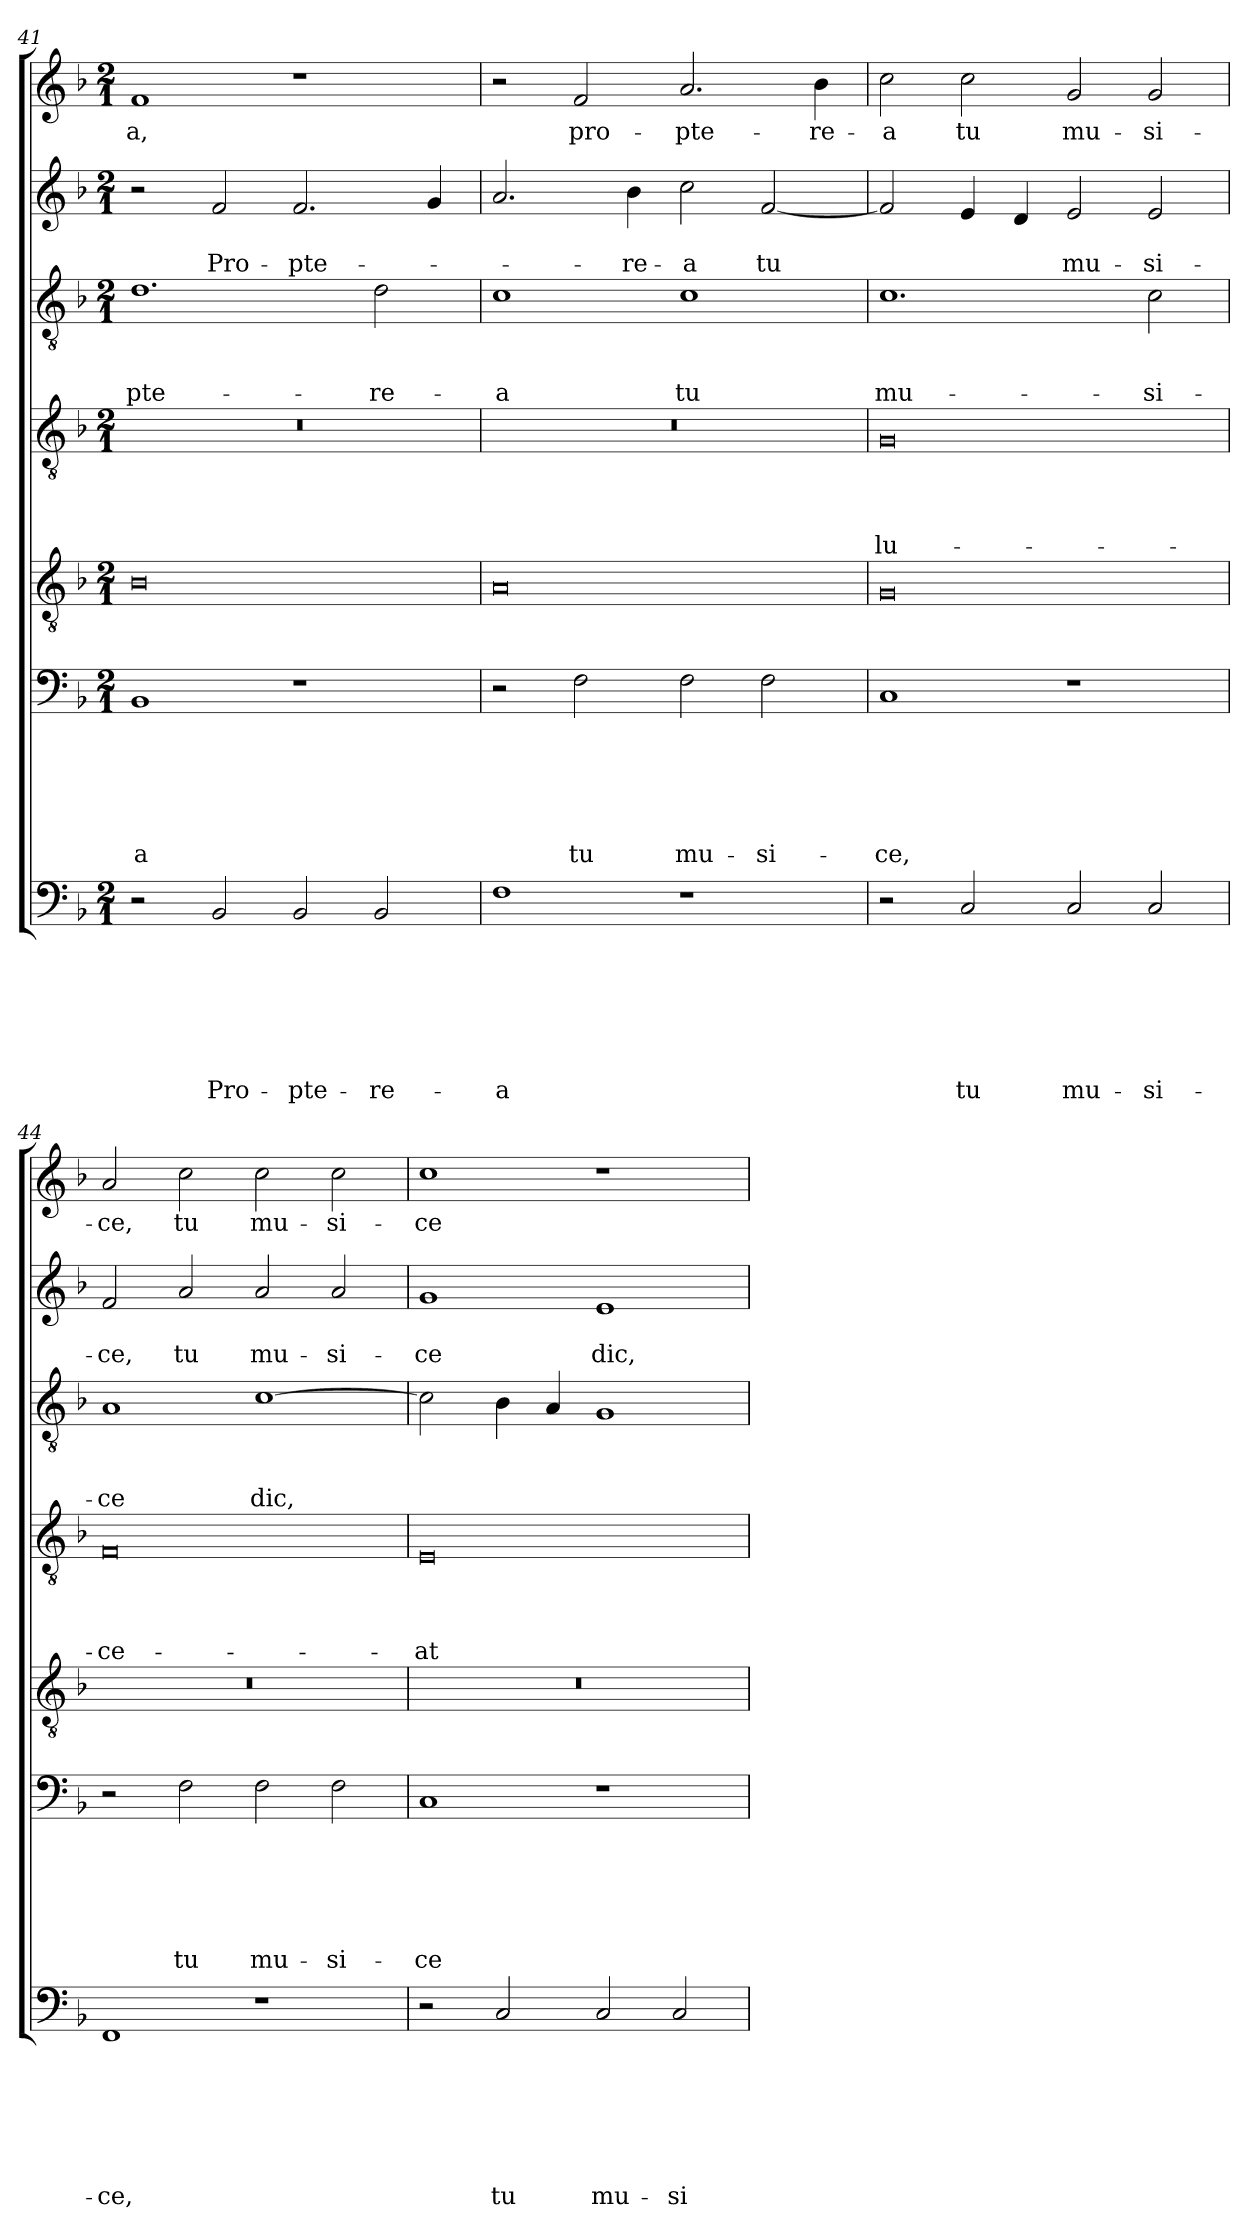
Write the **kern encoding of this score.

**kern	**text	**text	**text	**text	**text	**text	**text	**kern	**text	**text	**text	**text	**text	**text	**kern	**kern	**text	**text	**text	**text	**kern	**text	**text	**text	**kern	**text	**text	**kern	**text
*part7	*part7	*part7	*part7	*part7	*part7	*part7	*part7	*part6	*part6	*part6	*part6	*part6	*part6	*part6	*part5	*part4	*part4	*part4	*part4	*part4	*part3	*part3	*part3	*part3	*part2	*part2	*part2	*part1	*part1
*staff7	*staff7	*staff7	*staff7	*staff7	*staff7	*staff7	*staff7	*staff6	*staff6	*staff6	*staff6	*staff6	*staff6	*staff6	*staff5	*staff4	*staff4	*staff4	*staff4	*staff4	*staff3	*staff3	*staff3	*staff3	*staff2	*staff2	*staff2	*staff1	*staff1
!!LO:PB:g=z
*clefF4	*	*	*	*	*	*	*	*clefF4	*	*	*	*	*	*	*clefGv2	*clefGv2	*	*	*	*	*clefGv2	*	*	*	*clefG2	*	*	*clefG2	*
*k[b-]	*	*	*	*	*	*	*	*k[b-]	*	*	*	*	*	*	*k[b-]	*k[b-]	*	*	*	*	*k[b-]	*	*	*	*k[b-]	*	*	*k[b-]	*
*F:	*	*	*	*	*	*	*	*F:	*	*	*	*	*	*	*F:	*F:	*	*	*	*	*F:	*	*	*	*F:	*	*	*F:	*
*M2/1	*	*	*	*	*	*	*	*M2/1	*	*	*	*	*	*	*M2/1	*M2/1	*	*	*	*	*M2/1	*	*	*	*M2/1	*	*	*M2/1	*
=41	=41	=41	=41	=41	=41	=41	=41	=41	=41	=41	=41	=41	=41	=41	=41	=41	=41	=41	=41	=41	=41	=41	=41	=41	=41	=41	=41	=41	=41
!	!	!	!	!	!	!	!	!	!	!	!	!	!	!LO:LY:b	!	!	!	!	!	!	!	!	!	!LO:LY:b	!	!	!	!	!LO:LY:b
2r	.	.	.	.	.	.	.	1BB-	.	.	.	.	.	-a	0B-	0r	.	.	.	.	1.d	.	.	-pte-	2r	.	.	1f	-a,
!	!	!	!	!	!	!	!LO:LY:b	!	!	!	!	!	!	!	!	!	!	!	!	!	!	!	!	!	!	!	!LO:LY:b	!	!
2BB-/	.	.	.	.	.	.	Pro-	.	.	.	.	.	.	.	.	.	.	.	.	.	.	.	.	.	2f/	.	Pro-	.	.
!	!	!	!	!	!	!	!LO:LY:b	!	!	!	!	!	!	!	!	!	!	!	!	!	!	!	!	!	!	!	!LO:LY:b	!	!
2BB-/	.	.	.	.	.	.	-pte-	1r	.	.	.	.	.	.	.	.	.	.	.	.	.	.	.	.	2.f/	.	-pte-	1r	.
!	!	!	!	!	!	!	!LO:LY:b	!	!	!	!	!	!	!	!	!	!	!	!	!	!	!	!	!LO:LY:b	!	!	!	!	!
2BB-/	.	.	.	.	.	.	-re-	.	.	.	.	.	.	.	.	.	.	.	.	.	2d\	.	.	-re-	.	.	.	.	.
.	.	.	.	.	.	.	.	.	.	.	.	.	.	.	.	.	.	.	.	.	.	.	.	.	4g/	.	.	.	.
=42	=42	=42	=42	=42	=42	=42	=42	=42	=42	=42	=42	=42	=42	=42	=42	=42	=42	=42	=42	=42	=42	=42	=42	=42	=42	=42	=42	=42	=42
!	!	!	!	!	!	!	!LO:LY:b	!	!	!	!	!	!	!	!	!	!	!	!	!	!	!	!	!LO:LY:b	!	!	!	!	!
1F	.	.	.	.	.	.	-a	2r	.	.	.	.	.	.	0A	0r	.	.	.	.	1c	.	.	-a	2.a/	.	.	2r	.
!	!	!	!	!	!	!	!	!	!	!	!	!	!	!LO:LY:b	!	!	!	!	!	!	!	!	!	!	!	!	!	!	!LO:LY:b
.	.	.	.	.	.	.	.	2F\	.	.	.	.	.	tu	.	.	.	.	.	.	.	.	.	.	.	.	.	2f/	pro-
!	!	!	!	!	!	!	!	!	!	!	!	!	!	!	!	!	!	!	!	!	!	!	!	!	!	!	!LO:LY:b	!	!
.	.	.	.	.	.	.	.	.	.	.	.	.	.	.	.	.	.	.	.	.	.	.	.	.	4b-\	.	-re-	.	.
!	!	!	!	!	!	!	!	!	!	!	!	!	!	!LO:LY:b	!	!	!	!	!	!	!	!	!	!LO:LY:b	!	!	!LO:LY:b	!	!LO:LY:b
1r	.	.	.	.	.	.	.	2F\	.	.	.	.	.	mu-	.	.	.	.	.	.	1c	.	.	tu	2cc\	.	-a	2.a/	-pte-
!	!	!	!	!	!	!	!	!	!	!	!	!	!	!LO:LY:b	!	!	!	!	!	!	!	!	!	!	!	!	!LO:LY:b	!	!
.	.	.	.	.	.	.	.	2F\	.	.	.	.	.	-si-	.	.	.	.	.	.	.	.	.	.	[2f/	.	tu	.	.
!	!	!	!	!	!	!	!	!	!	!	!	!	!	!	!	!	!	!	!	!	!	!	!	!	!	!	!	!	!LO:LY:b
.	.	.	.	.	.	.	.	.	.	.	.	.	.	.	.	.	.	.	.	.	.	.	.	.	.	.	.	4b-\	-re-
=43	=43	=43	=43	=43	=43	=43	=43	=43	=43	=43	=43	=43	=43	=43	=43	=43	=43	=43	=43	=43	=43	=43	=43	=43	=43	=43	=43	=43	=43
!	!	!	!	!	!	!	!	!	!	!	!	!	!	!LO:LY:b	!	!	!	!	!	!LO:LY:b	!	!	!	!LO:LY:b	!	!	!	!	!LO:LY:b
2r	.	.	.	.	.	.	.	1C	.	.	.	.	.	-ce,	0G	0G	.	.	.	lu-	1.c	.	.	mu-	2f/]	.	.	2cc\	-a
!	!	!	!	!	!	!	!LO:LY:b	!	!	!	!	!	!	!	!	!	!	!	!	!	!	!	!	!	!	!	!	!	!LO:LY:b
2C/	.	.	.	.	.	.	tu	.	.	.	.	.	.	.	.	.	.	.	.	.	.	.	.	.	4e/	.	.	2cc\	tu
.	.	.	.	.	.	.	.	.	.	.	.	.	.	.	.	.	.	.	.	.	.	.	.	.	4d/	.	.	.	.
!	!	!	!	!	!	!	!LO:LY:b	!	!	!	!	!	!	!	!	!	!	!	!	!	!	!	!	!	!	!	!LO:LY:b	!	!LO:LY:b
2C/	.	.	.	.	.	.	mu-	1r	.	.	.	.	.	.	.	.	.	.	.	.	.	.	.	.	2e/	.	mu-	2g/	mu-
!	!	!	!	!	!	!	!LO:LY:b	!	!	!	!	!	!	!	!	!	!	!	!	!	!	!	!	!LO:LY:b	!	!	!LO:LY:b	!	!LO:LY:b
2C/	.	.	.	.	.	.	-si-	.	.	.	.	.	.	.	.	.	.	.	.	.	2c\	.	.	-si-	2e/	.	-si-	2g/	-si-
=44	=44	=44	=44	=44	=44	=44	=44	=44	=44	=44	=44	=44	=44	=44	=44	=44	=44	=44	=44	=44	=44	=44	=44	=44	=44	=44	=44	=44	=44
!	!	!	!	!	!	!	!LO:LY:b	!	!	!	!	!	!	!	!	!	!	!	!	!LO:LY:b	!	!	!	!LO:LY:b	!	!	!LO:LY:b	!	!LO:LY:b
1FF	.	.	.	.	.	.	-ce,	2r	.	.	.	.	.	.	0r	0F	.	.	.	-ce-	1A	.	.	-ce	2f/	.	-ce,	2a/	-ce,
!	!	!	!	!	!	!	!	!	!	!	!	!	!	!LO:LY:b	!	!	!	!	!	!	!	!	!	!	!	!	!LO:LY:b	!	!LO:LY:b
.	.	.	.	.	.	.	.	2F\	.	.	.	.	.	tu	.	.	.	.	.	.	.	.	.	.	2a/	.	tu	2cc\	tu
!	!	!	!	!	!	!	!	!	!	!	!	!	!	!LO:LY:b	!	!	!	!	!	!	!	!	!	!LO:LY:b	!	!	!LO:LY:b	!	!LO:LY:b
1r	.	.	.	.	.	.	.	2F\	.	.	.	.	.	mu-	.	.	.	.	.	.	[1c	.	.	dic,	2a/	.	mu-	2cc\	mu-
!	!	!	!	!	!	!	!	!	!	!	!	!	!	!LO:LY:b	!	!	!	!	!	!	!	!	!	!	!	!	!LO:LY:b	!	!LO:LY:b
.	.	.	.	.	.	.	.	2F\	.	.	.	.	.	-si-	.	.	.	.	.	.	.	.	.	.	2a/	.	-si-	2cc\	-si-
=45	=45	=45	=45	=45	=45	=45	=45	=45	=45	=45	=45	=45	=45	=45	=45	=45	=45	=45	=45	=45	=45	=45	=45	=45	=45	=45	=45	=45	=45
!	!	!	!	!	!	!	!	!	!	!	!	!	!	!LO:LY:b	!	!	!	!	!	!LO:LY:b	!	!	!	!	!	!	!LO:LY:b	!	!LO:LY:b
2r	.	.	.	.	.	.	.	1C	.	.	.	.	.	-ce	0r	0E	.	.	.	-at	2c\]	.	.	.	1g	.	-ce	1cc	-ce
!	!	!	!	!	!	!	!LO:LY:b	!	!	!	!	!	!	!	!	!	!	!	!	!	!	!	!	!	!	!	!	!	!
2C/	.	.	.	.	.	.	tu	.	.	.	.	.	.	.	.	.	.	.	.	.	4B-\	.	.	.	.	.	.	.	.
.	.	.	.	.	.	.	.	.	.	.	.	.	.	.	.	.	.	.	.	.	4A/	.	.	.	.	.	.	.	.
!	!	!	!	!	!	!	!LO:LY:b	!	!	!	!	!	!	!	!	!	!	!	!	!	!	!	!	!	!	!	!LO:LY:b	!	!
2C/	.	.	.	.	.	.	mu-	1r	.	.	.	.	.	.	.	.	.	.	.	.	1G	.	.	.	1e	.	dic,	1r	.
!	!	!	!	!	!	!	!LO:LY:b	!	!	!	!	!	!	!	!	!	!	!	!	!	!	!	!	!	!	!	!	!	!
2C/	.	.	.	.	.	.	-si-	.	.	.	.	.	.	.	.	.	.	.	.	.	.	.	.	.	.	.	.	.	.
=	=	=	=	=	=	=	=	=	=	=	=	=	=	=	=	=	=	=	=	=	=	=	=	=	=	=	=	=	=
*-	*-	*-	*-	*-	*-	*-	*-	*-	*-	*-	*-	*-	*-	*-	*-	*-	*-	*-	*-	*-	*-	*-	*-	*-	*-	*-	*-	*-	*-
